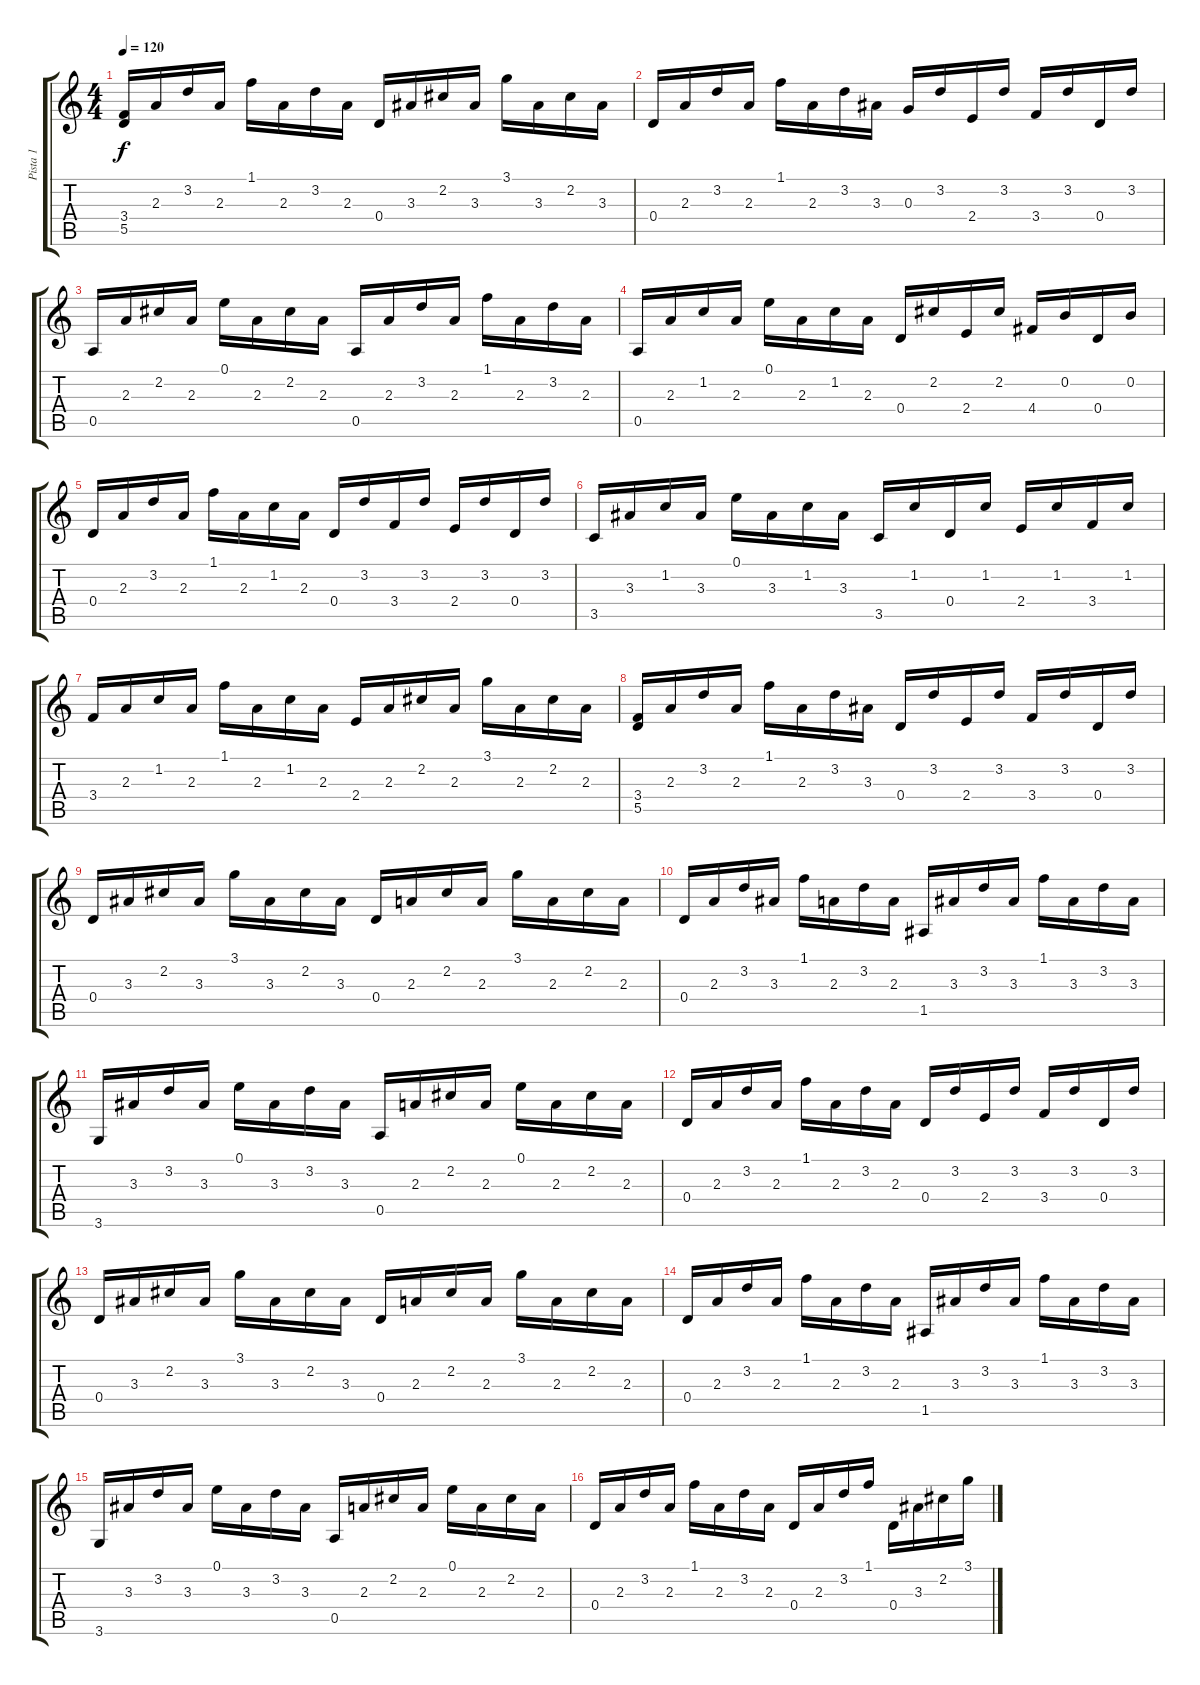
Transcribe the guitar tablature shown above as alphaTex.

\track ("Pista 1" "Pista 1") {instrument acousticguitarnylon}
\staff {score tabs}
\tuning (E4 B3 G3 D3 A2 E2) {hide}
\ts (4 4)
\tempo 120
\clef g2
\ks c
(3.4 5.5).16{dy f instrument acousticguitarnylon} 2.3.16 3.2.16 2.3.16 1.1.16 2.3.16 3.2.16 2.3.16 0.4.16 3.3.16 2.2.16 3.3.16 3.1.16 3.3.16 2.2.16 3.3.16 |
0.4.16 2.3.16 3.2.16 2.3.16 1.1.16 2.3.16 3.2.16 3.3.16 0.3.16 3.2.16 2.4.16 3.2.16 3.4.16 3.2.16 0.4.16 3.2.16 |
0.5.16 2.3.16 2.2.16 2.3.16 0.1.16 2.3.16 2.2.16 2.3.16 0.5.16 2.3.16 3.2.16 2.3.16 1.1.16 2.3.16 3.2.16 2.3.16 |
0.5.16 2.3.16 1.2.16 2.3.16 0.1.16 2.3.16 1.2.16 2.3.16 0.4.16 2.2.16 2.4.16 2.2.16 4.4.16 0.2.16 0.4.16 0.2.16 |
0.4.16 2.3.16 3.2.16 2.3.16 1.1.16 2.3.16 1.2.16 2.3.16 0.4.16 3.2.16 3.4.16 3.2.16 2.4.16 3.2.16 0.4.16 3.2.16 |
3.5.16 3.3.16 1.2.16 3.3.16 0.1.16 3.3.16 1.2.16 3.3.16 3.5.16 1.2.16 0.4.16 1.2.16 2.4.16 1.2.16 3.4.16 1.2.16 |
3.4.16 2.3.16 1.2.16 2.3.16 1.1.16 2.3.16 1.2.16 2.3.16 2.4.16 2.3.16 2.2.16 2.3.16 3.1.16 2.3.16 2.2.16 2.3.16 |
(3.4 5.5).16 2.3.16 3.2.16 2.3.16 1.1.16 2.3.16 3.2.16 3.3.16 0.4.16 3.2.16 2.4.16 3.2.16 3.4.16 3.2.16 0.4.16 3.2.16 |
0.4.16 3.3.16 2.2.16 3.3.16 3.1.16 3.3.16 2.2.16 3.3.16 0.4.16 2.3.16 2.2.16 2.3.16 3.1.16 2.3.16 2.2.16 2.3.16 |
0.4.16 2.3.16 3.2.16 3.3.16 1.1.16 2.3.16 3.2.16 2.3.16 1.5.16 3.3.16 3.2.16 3.3.16 1.1.16 3.3.16 3.2.16 3.3.16 |
3.6.16 3.3.16 3.2.16 3.3.16 0.1.16 3.3.16 3.2.16 3.3.16 0.5.16 2.3.16 2.2.16 2.3.16 0.1.16 2.3.16 2.2.16 2.3.16 |
0.4.16 2.3.16 3.2.16 2.3.16 1.1.16 2.3.16 3.2.16 2.3.16 0.4.16 3.2.16 2.4.16 3.2.16 3.4.16 3.2.16 0.4.16 3.2.16 |
0.4.16 3.3.16 2.2.16 3.3.16 3.1.16 3.3.16 2.2.16 3.3.16 0.4.16 2.3.16 2.2.16 2.3.16 3.1.16 2.3.16 2.2.16 2.3.16 |
0.4.16 2.3.16 3.2.16 2.3.16 1.1.16 2.3.16 3.2.16 2.3.16 1.5.16 3.3.16 3.2.16 3.3.16 1.1.16 3.3.16 3.2.16 3.3.16 |
3.6.16 3.3.16 3.2.16 3.3.16 0.1.16 3.3.16 3.2.16 3.3.16 0.5.16 2.3.16 2.2.16 2.3.16 0.1.16 2.3.16 2.2.16 2.3.16 |
0.4.16 2.3.16 3.2.16 2.3.16 1.1.16 2.3.16 3.2.16 2.3.16 0.4.16 2.3.16 3.2.16 1.1.16 0.4.16 3.3.16 2.2.16 3.1.16
